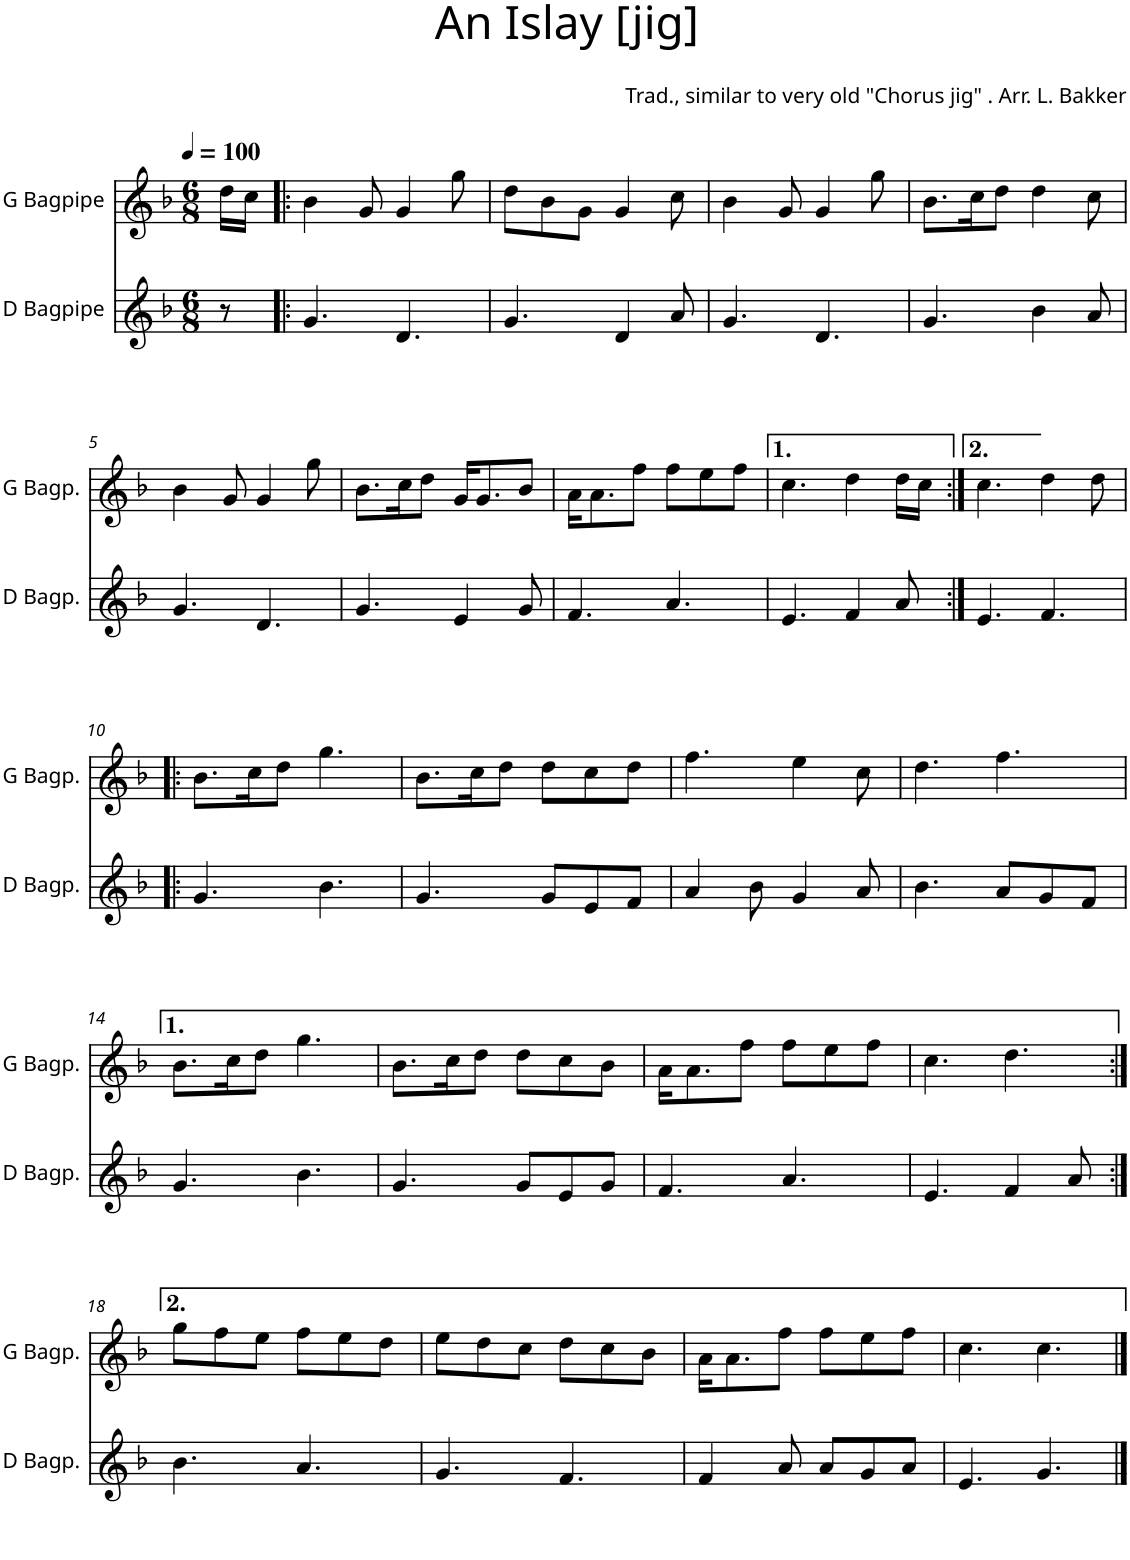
**kern	**kern
*part2	*part1
*staff2	*staff1
*I"D Bagpipe	*I"G Bagpipe
*I'D Bagp.	*I'G Bagp.
*clefG2	*clefG2
*k[b-]	*k[b-]
*M6/8	*M6/8
*MM100	*MM100
=	=
8r	16dd\LL
.	16cc\JJ
=1!|:	=1!|:
4.g/	4b-\
.	8g/
4.d/	4g/
.	8gg\
=2	=2
4.g/	8dd\L
.	8b-\
.	8g\J
4d/	4g/
8a/	8cc\
=3	=3
4.g/	4b-\
.	8g/
4.d/	4g/
.	8gg\
=4	=4
4.g/	8.b-\L
.	16cc\K
.	8dd\J
4b-\	4dd\
8a/	8cc\
!!LO:LB:g=z
=5	=5
4.g/	4b-\
.	8g/
4.d/	4g/
.	8gg\
=6	=6
4.g/	8.b-\L
.	16cc\K
.	8dd\J
4e/	16g/KL
.	8.g/
8g/	8b-/J
=7	=7
4.f/	16a\KL
.	8.a\
.	8ff\J
4.a/	8ff\L
.	8ee\
.	8ff\J
=8	=8
4.e/	4.cc\
4f/	4dd\
8a/	16dd\LL
.	16cc\JJ
=9:|!	=9:|!
4.e/	4.cc\
4.f/	4dd\
.	8dd\
!!LO:LB:g=z
=10!|:	=10!|:
4.g/	8.b-\L
.	16cc\K
.	8dd\J
4.b-\	4.gg\
=11	=11
4.g/	8.b-\L
.	16cc\K
.	8dd\J
8g/L	8dd\L
8e/	8cc\
8f/J	8dd\J
=12	=12
4a/	4.ff\
8b-\	.
4g/	4ee\
8a/	8cc\
=13	=13
4.b-\	4.dd\
8a/L	4.ff\
8g/	.
8f/J	.
!!LO:LB:g=z
=14	=14
4.g/	8.b-\L
.	16cc\K
.	8dd\J
4.b-\	4.gg\
=15	=15
4.g/	8.b-\L
.	16cc\K
.	8dd\J
8g/L	8dd\L
8e/	8cc\
8g/J	8b-\J
=16	=16
4.f/	16a\KL
.	8.a\
.	8ff\J
4.a/	8ff\L
.	8ee\
.	8ff\J
=17	=17
4.e/	4.cc\
4f/	4.dd\
8a/	.
!!LO:LB:g=z
=18:|!	=18:|!
4.b-\	8gg\L
.	8ff\
.	8ee\J
4.a/	8ff\L
.	8ee\
.	8dd\J
=19	=19
4.g/	8ee\L
.	8dd\
.	8cc\J
4.f/	8dd\L
.	8cc\
.	8b-\J
=20	=20
4f/	16a\KL
.	8.a\
8a/	8ff\J
8a/L	8ff\L
8g/	8ee\
8a/J	8ff\J
=21	=21
4.e/	4.cc\
4.g/	4.cc\
==	==
*-	*-
